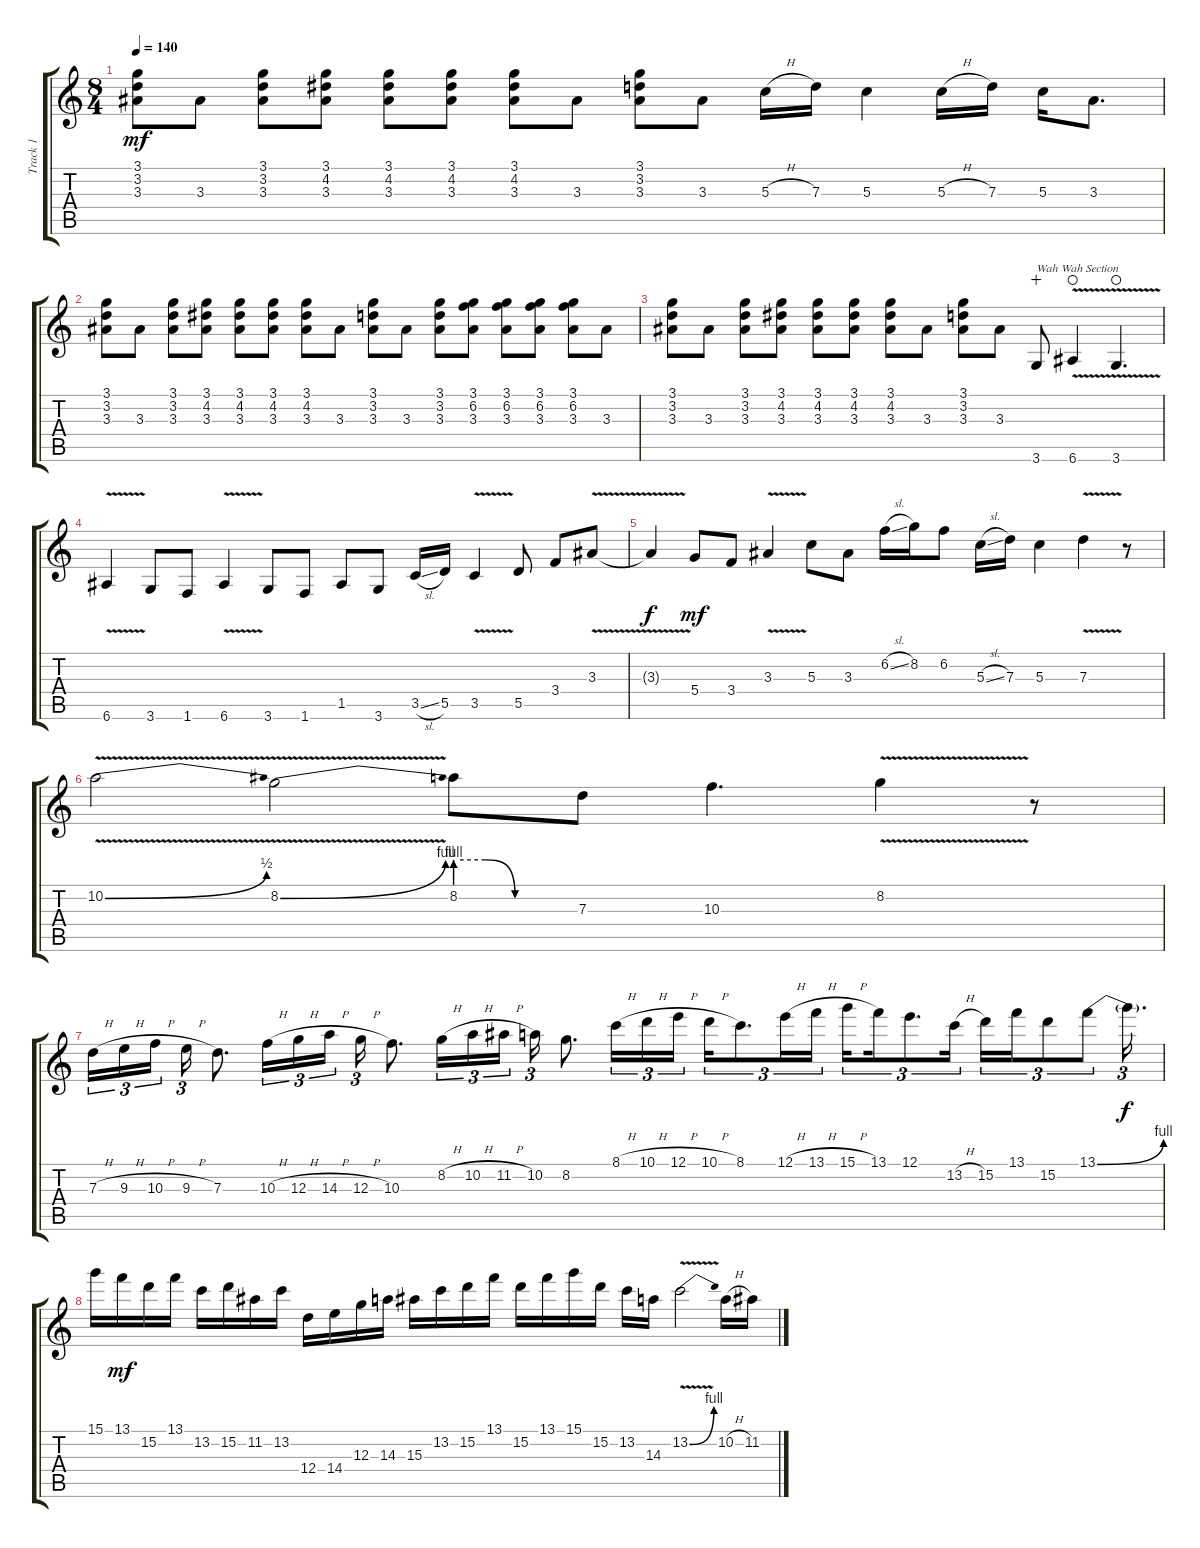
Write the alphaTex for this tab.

\track ("Track 1" "Track 1") {instrument overdrivenguitar}
\staff {score tabs}
\tuning (E4 B3 G3 D3 A2 E2) {hide}
\ts (8 4)
\tempo 140
\clef g2
\ks c
(3.1 3.2 3.3).8{dy mf} 3.3.8 (3.1 3.2 3.3).8 (3.1 4.2 3.3).8 (3.1 4.2 3.3).8 (3.1 4.2 3.3).8 (3.1 4.2 3.3).8 3.3.8 (3.1 3.2 3.3).8 3.3.8 5.3{h}.16 7.3.16 5.3.4 5.3{h}.16 7.3.16 5.3.16 3.3.8{d} |
(3.1 3.2 3.3).8 3.3.8 (3.1 3.2 3.3).8 (3.1 4.2 3.3).8 (3.1 4.2 3.3).8 (3.1 4.2 3.3).8 (3.1 4.2 3.3).8 3.3.8 (3.1 3.2 3.3).8 3.3.8 (3.1 3.2 3.3).8 (3.1 6.2 3.3).8 (3.1 6.2 3.3).8 (3.1 6.2 3.3).8 (3.1 6.2 3.3).8 3.3.8 |
(3.1 3.2 3.3).8 3.3.8 (3.1 3.2 3.3).8 (3.1 4.2 3.3).8 (3.1 4.2 3.3).8 (3.1 4.2 3.3).8 (3.1 4.2 3.3).8 3.3.8 (3.1 3.2 3.3).8 3.3.8 3.6.8{txt "Wah Wah Section" wahc} 6.6{v}.4{waho} 3.6{v}.4{d waho} |
6.6{v}.4 3.6.8 1.6.8 6.6{v}.4 3.6.8 1.6.8 1.5.8 3.6.8 3.5{sl}.16 5.5.16 3.5{v}.4 5.5.8 3.4.8 3.3{v}.8 |
3.3{t}.4{dy f} 5.4.8{dy mf} 3.4.8 3.3{v}.4 5.3.8 3.3.8 6.2{sl}.16 8.2.16 6.2.8 5.3{sl}.16 7.3.16 5.3.4 7.3{v}.4 r.8 |
10.2{be (bend 0 0 60 2) v}.2 8.2{be (bend 0 0 60 4) v}.2 8.2{be (custom 0 4 15 4 30 0 60 0)}.8 7.3.8 10.3.4{d} 8.2{v}.4 r.8 |
7.3{h}.16{tu (3 2)} 9.3{h}.16{tu (3 2)} 10.3{h}.16{tu (3 2) beam splitsecondary} 9.3{h}.16{tu (3 2)} 7.3.8{d} 10.3{h}.16{tu (3 2)} 12.3{h}.16{tu (3 2)} 14.3{h}.16{tu (3 2) beam splitsecondary} 12.3{h}.16{tu (3 2)} 10.3.8{d} 8.2{h}.16{tu (3 2)} 10.2{h}.16{tu (3 2)} 11.2{h}.16{tu (3 2) beam splitsecondary} 10.2.16{tu (3 2)} 8.2.8{d} 8.1{h}.16{tu (3 2)} 10.1{h}.16{tu (3 2)} 12.1{h}.16{tu (3 2) beam splitsecondary} 10.1{h}.16{tu (3 2)} 8.1.8{d tu (3 2)} 12.1{h}.16{tu (3 2)} 13.1{h}.16{tu (3 2)} 15.1{h}.16{tu (3 2) beam splitsecondary} 13.1.16{tu (3 2)} 12.1.8{d tu (3 2)} 13.2{h}.16{tu (3 2)} 15.2.16{tu (3 2)} 13.1.16{tu (3 2)} 15.2.8{tu (3 2)} 13.1{be (bend 0 0 60 4)}.8{tu (3 2)} 13.1{t}.16{d tu (3 2) dy f} |
15.1.16 13.1.16{dy mf} 15.2.16 13.1.16 13.2.16 15.2.16 11.2.16 13.2.16 12.4.16 14.4.16 12.3.16 14.3.16 15.3.16 13.2.16 15.2.16 13.1.16 15.2.16 13.1.16 15.1.16 15.2.16 13.2.16 14.3.16 13.2{be (bend 0 0 60 4) v}.2 10.2{h}.16 11.2{h}.16
